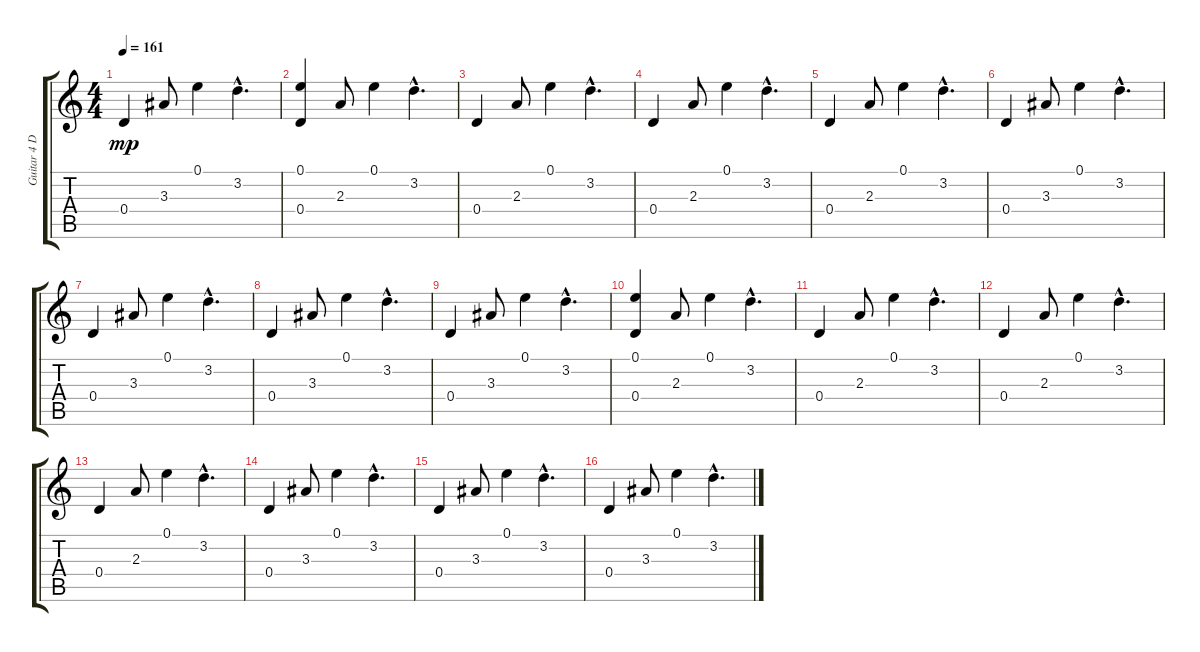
\track ("Guitar 4 Drop D" "Guitar 4 D") {instrument acousticguitarsteel}
\staff {score tabs}
\tuning (E4 B3 G3 D3 A2 D2) {hide}
\ts (4 4)
\tempo 161
\clef g2
\ks c
0.4.4{dy mp} 3.3.8 0.1.4 3.2{hac}.4{d} |
(0.1 0.4).4 2.3.8 0.1.4 3.2{hac}.4{d} |
0.4.4 2.3.8 0.1.4 3.2{hac}.4{d} |
0.4.4 2.3.8 0.1.4 3.2{hac}.4{d} |
0.4.4 2.3.8 0.1.4 3.2{hac}.4{d} |
0.4.4 3.3.8 0.1.4 3.2{hac}.4{d} |
0.4.4 3.3.8 0.1.4 3.2{hac}.4{d} |
0.4.4 3.3.8 0.1.4 3.2{hac}.4{d} |
0.4.4 3.3.8 0.1.4 3.2{hac}.4{d} |
(0.1 0.4).4 2.3.8 0.1.4 3.2{hac}.4{d} |
0.4.4 2.3.8 0.1.4 3.2{hac}.4{d} |
0.4.4 2.3.8 0.1.4 3.2{hac}.4{d} |
0.4.4 2.3.8 0.1.4 3.2{hac}.4{d} |
0.4.4 3.3.8 0.1.4 3.2{hac}.4{d} |
0.4.4 3.3.8 0.1.4 3.2{hac}.4{d} |
0.4.4 3.3.8 0.1.4 3.2{hac}.4{d}
